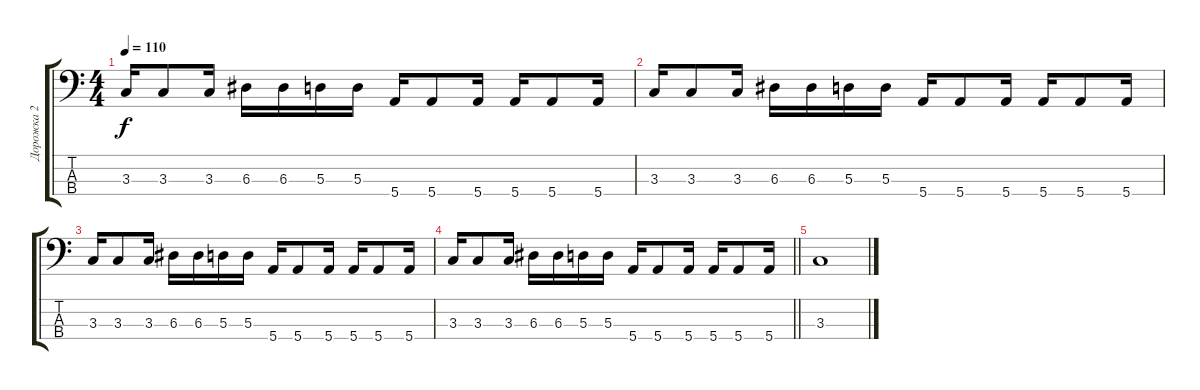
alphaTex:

\track ("Дорожка 2" "Дорожка 2") {instrument electricbassfinger}
\staff {score tabs}
\tuning (G2 D2 A1 E1) {hide}
\ts (4 4)
\tempo 110
\clef f4
\ks c
3.3.16{dy f} 3.3.8 3.3.16 6.3.16 6.3.16 5.3.16 5.3.16 5.4.16 5.4.8 5.4.16 5.4.16 5.4.8 5.4.16 |
3.3.16 3.3.8 3.3.16 6.3.16 6.3.16 5.3.16 5.3.16 5.4.16 5.4.8 5.4.16 5.4.16 5.4.8 5.4.16 |
3.3.16 3.3.8 3.3.16 6.3.16 6.3.16 5.3.16 5.3.16 5.4.16 5.4.8 5.4.16 5.4.16 5.4.8 5.4.16 |
\barLineRight lightlight
3.3.16 3.3.8 3.3.16 6.3.16 6.3.16 5.3.16 5.3.16 5.4.16 5.4.8 5.4.16 5.4.16 5.4.8 5.4.16 |
3.3.1
